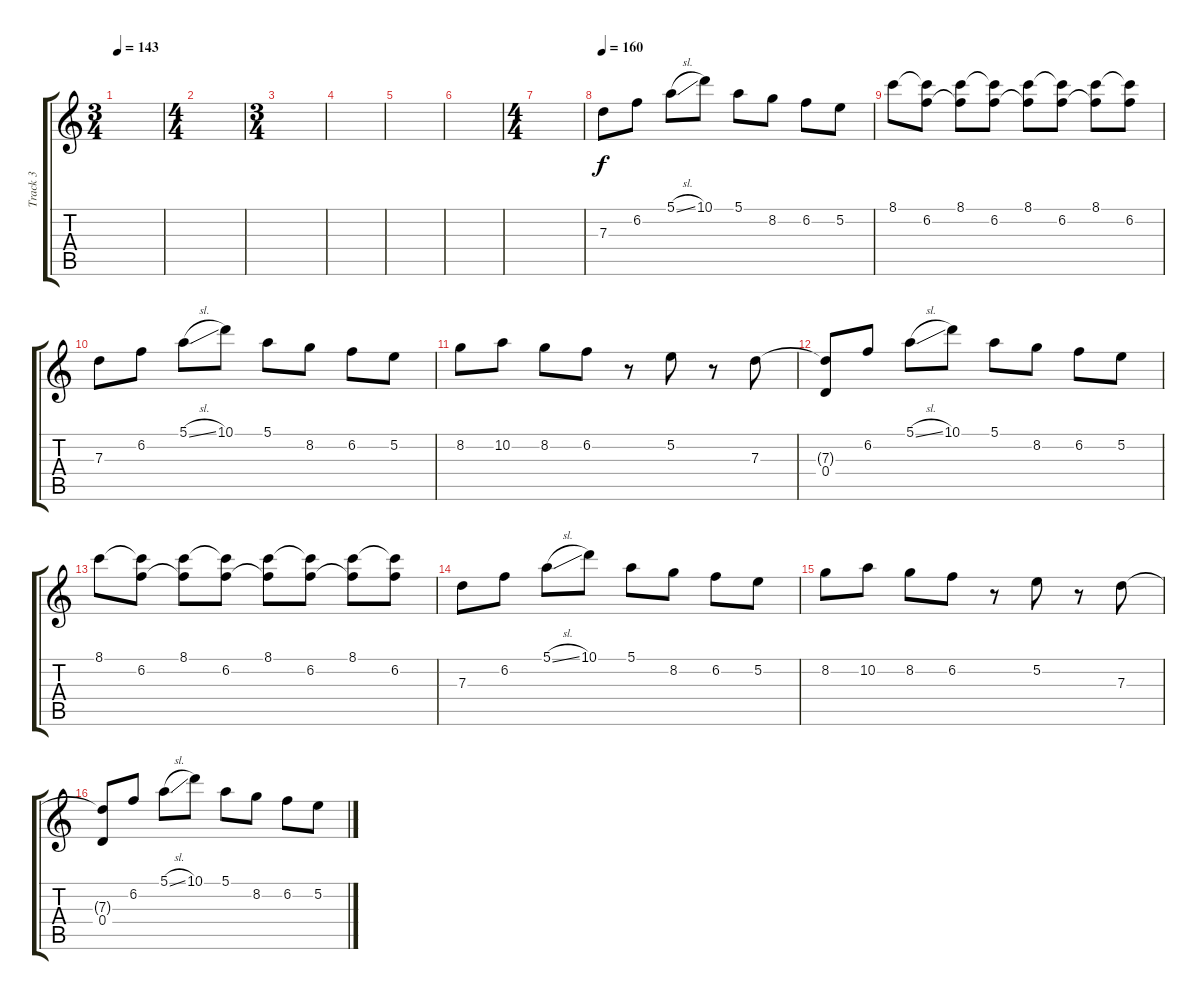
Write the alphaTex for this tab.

\track ("Track 3" "Track 3") {instrument overdrivenguitar}
\staff {score tabs}
\tuning (E4 B3 G3 D3 A2 D2) {hide}
\ts (3 4)
\tempo 143
\clef g2
\ks c
|
\ts (4 4)
|
\ts (3 4)
|
|
|
|
\ts (4 4)
|
\tempo 160
7.3.8 6.2.8 5.1{sl}.8 10.1.8 5.1.8 8.2.8 6.2.8 5.2.8 |
8.1.8 (8.1{t} 6.2).8 (8.1 6.2{t}).8 (8.1{t} 6.2).8 (8.1 6.2{t}).8 (8.1{t} 6.2).8 (8.1 6.2{t}).8 (8.1{t} 6.2).8 |
7.3.8 6.2.8 5.1{sl}.8 10.1.8 5.1.8 8.2.8 6.2.8 5.2.8 |
8.2.8 10.2.8 8.2.8 6.2.8 r.8 5.2.8 r.8 7.3.8 |
(7.3{t} 0.4).8 6.2.8 5.1{sl}.8 10.1.8 5.1.8 8.2.8 6.2.8 5.2.8 |
8.1.8 (8.1{t} 6.2).8 (8.1 6.2{t}).8 (8.1{t} 6.2).8 (8.1 6.2{t}).8 (8.1{t} 6.2).8 (8.1 6.2{t}).8 (8.1{t} 6.2).8 |
7.3.8 6.2.8 5.1{sl}.8 10.1.8 5.1.8 8.2.8 6.2.8 5.2.8 |
8.2.8 10.2.8 8.2.8 6.2.8 r.8 5.2.8 r.8 7.3.8 |
(7.3{t} 0.4).8 6.2.8 5.1{sl}.8 10.1.8 5.1.8 8.2.8 6.2.8 5.2.8
